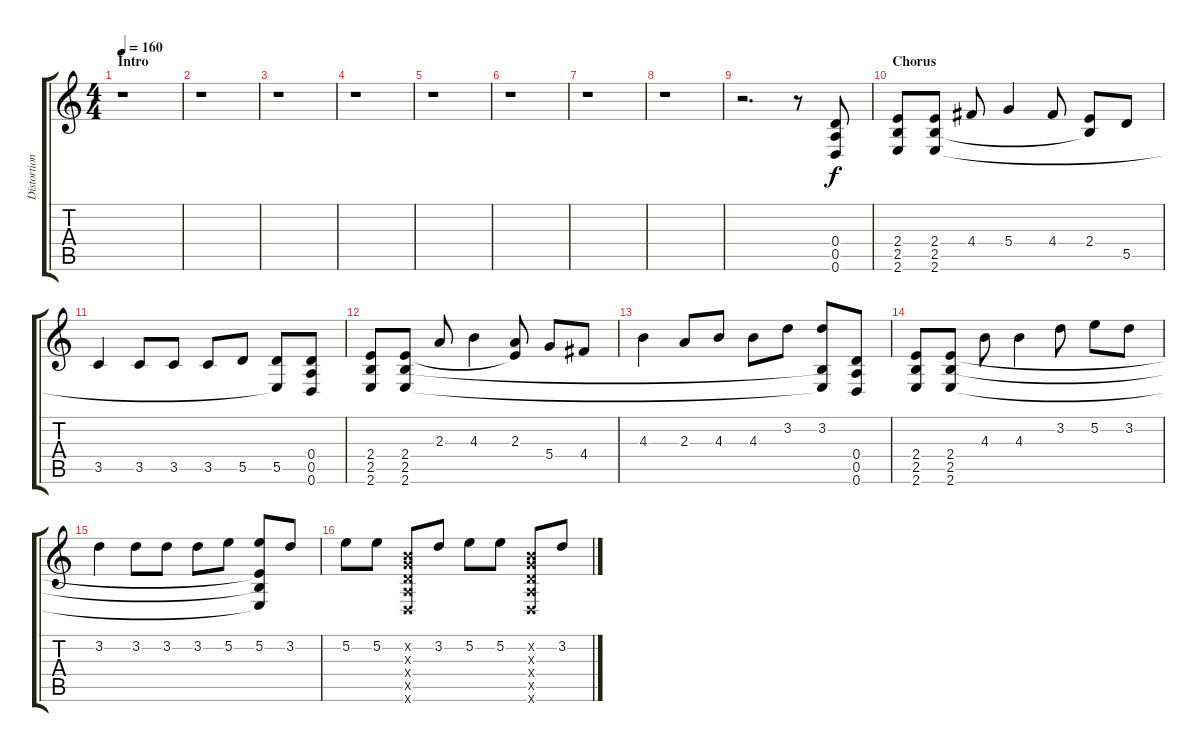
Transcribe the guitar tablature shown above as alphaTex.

\track ("Distortion Guitar" "Distortion") {instrument distortionguitar}
\staff {score tabs}
\tuning (E4 B3 G3 D3 A2 D2) {hide}
\ts (4 4)
\section ("" "Intro")
\tempo 160
\clef g2
\ks c
r.1{dy f instrument distortionguitar} |
r.1 |
r.1 |
r.1 |
r.1 |
r.1 |
r.1 |
r.1 |
r.2{d} r.8 (0.4 0.5 0.6).8 |
\section ("" "Chorus")
(2.4 2.5 2.6).8 (2.4 2.5 2.6).8 4.4.8 5.4.4 4.4.8 (2.4 2.5{t}).8 5.5.8 |
3.5.4 3.5.8 3.5.8 3.5.8 5.5.8 (5.5 2.6{t}).8 (0.4 0.5 0.6).8 |
(2.4 2.5 2.6).8 (2.4 2.5 2.6).8 2.3.8 4.3.4 (2.3 2.4{t}).8 5.4.8 4.4.8 |
4.3.4 2.3.8 4.3.8 4.3.8 3.2.8 (3.2 2.5{t} 2.6{t}).8 (0.4 0.5 0.6).8 |
(2.4 2.5 2.6).8 (2.4 2.5 2.6).8 4.3.8 4.3.4 3.2.8 5.2.8 3.2.8 |
3.2.4 3.2.8 3.2.8 3.2.8 5.2.8 (5.2 2.4{t} 2.5{t} 2.6{t}).8 3.2.8 |
5.2.8 5.2.8 (0.2{x} 0.3{x} 0.4{x} 0.5{x} 0.6{x}).8 3.2.8 5.2.8 5.2.8 (0.2{x} 0.3{x} 0.4{x} 0.5{x} 0.6{x}).8 3.2.8
